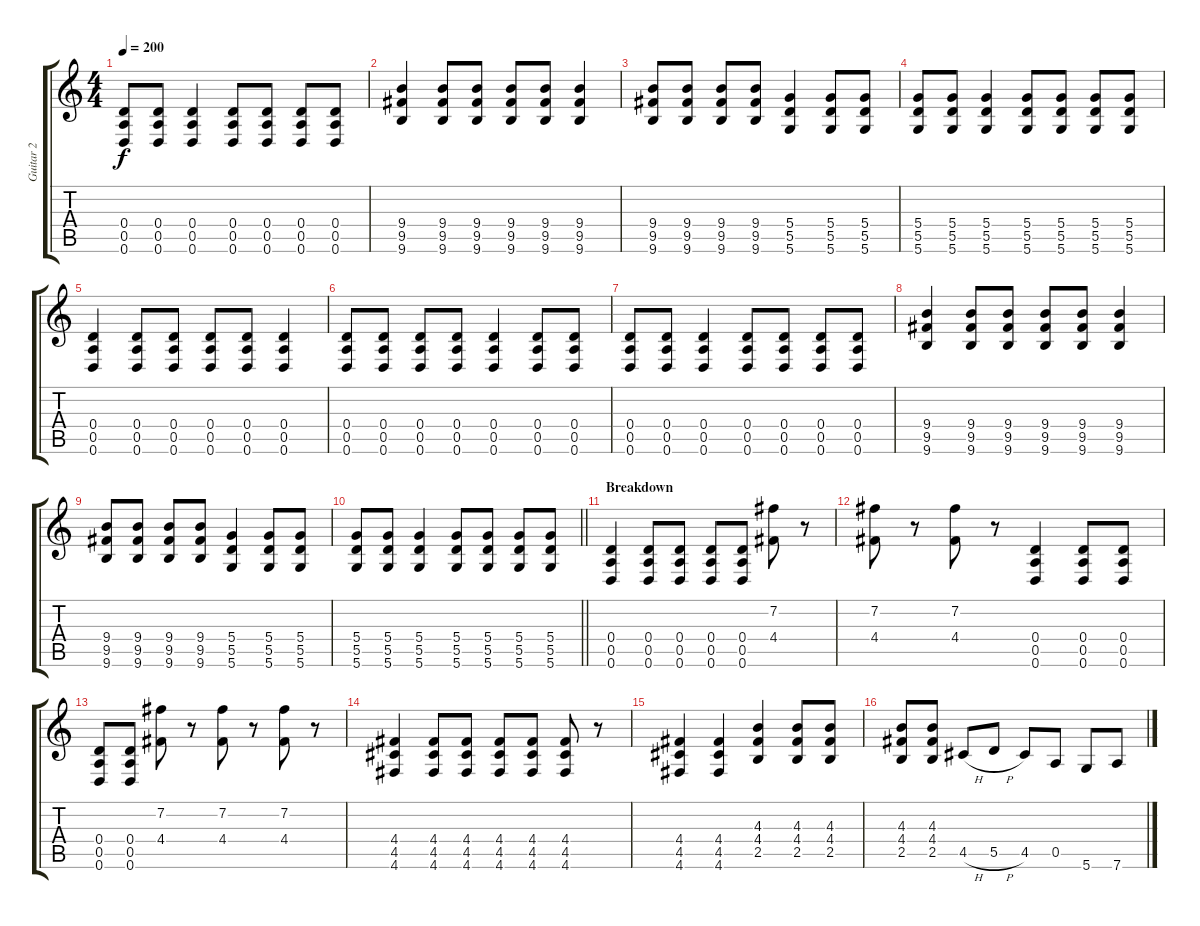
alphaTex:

\track ("Guitar 2" "Guitar 2") {instrument overdrivenguitar}
\staff {score tabs}
\tuning (E4 B3 G3 D3 A2 D2) {hide}
\ts (4 4)
\tempo 200
\clef g2
\ks c
(0.4 0.5 0.6).8{dy f} (0.4 0.5 0.6).8 (0.4 0.5 0.6).4 (0.4 0.5 0.6).8 (0.4 0.5 0.6).8 (0.4 0.5 0.6).8 (0.4 0.5 0.6).8 |
(9.4 9.5 9.6).4 (9.4 9.5 9.6).8 (9.4 9.5 9.6).8 (9.4 9.5 9.6).8 (9.4 9.5 9.6).8 (9.4 9.5 9.6).4 |
(9.4 9.5 9.6).8 (9.4 9.5 9.6).8 (9.4 9.5 9.6).8 (9.4 9.5 9.6).8 (5.4 5.5 5.6).4 (5.4 5.5 5.6).8 (5.4 5.5 5.6).8 |
(5.4 5.5 5.6).8 (5.4 5.5 5.6).8 (5.4 5.5 5.6).4 (5.4 5.5 5.6).8 (5.4 5.5 5.6).8 (5.4 5.5 5.6).8 (5.4 5.5 5.6).8 |
(0.4 0.5 0.6).4 (0.4 0.5 0.6).8 (0.4 0.5 0.6).8 (0.4 0.5 0.6).8 (0.4 0.5 0.6).8 (0.4 0.5 0.6).4 |
(0.4 0.5 0.6).8 (0.4 0.5 0.6).8 (0.4 0.5 0.6).8 (0.4 0.5 0.6).8 (0.4 0.5 0.6).4 (0.4 0.5 0.6).8 (0.4 0.5 0.6).8 |
(0.4 0.5 0.6).8 (0.4 0.5 0.6).8 (0.4 0.5 0.6).4 (0.4 0.5 0.6).8 (0.4 0.5 0.6).8 (0.4 0.5 0.6).8 (0.4 0.5 0.6).8 |
(9.4 9.5 9.6).4 (9.4 9.5 9.6).8 (9.4 9.5 9.6).8 (9.4 9.5 9.6).8 (9.4 9.5 9.6).8 (9.4 9.5 9.6).4 |
(9.4 9.5 9.6).8 (9.4 9.5 9.6).8 (9.4 9.5 9.6).8 (9.4 9.5 9.6).8 (5.4 5.5 5.6).4 (5.4 5.5 5.6).8 (5.4 5.5 5.6).8 |
\barLineRight lightlight
(5.4 5.5 5.6).8 (5.4 5.5 5.6).8 (5.4 5.5 5.6).4 (5.4 5.5 5.6).8 (5.4 5.5 5.6).8 (5.4 5.5 5.6).8 (5.4 5.5 5.6).8 |
\section ("" "Breakdown")
(0.4 0.5 0.6).4 (0.4 0.5 0.6).8 (0.4 0.5 0.6).8 (0.4 0.5 0.6).8 (0.4 0.5 0.6).8 (7.2 4.4).8 r.8 |
(7.2 4.4).8 r.8 (7.2 4.4).8 r.8 (0.4 0.5 0.6).4 (0.4 0.5 0.6).8 (0.4 0.5 0.6).8 |
(0.4 0.5 0.6).8 (0.4 0.5 0.6).8 (7.2 4.4).8 r.8 (7.2 4.4).8 r.8 (7.2 4.4).8 r.8 |
(4.4 4.5 4.6).4 (4.4 4.5 4.6).8 (4.4 4.5 4.6).8 (4.4 4.5 4.6).8 (4.4 4.5 4.6).8 (4.4 4.5 4.6).8 r.8 |
(4.4 4.5 4.6).4 (4.4 4.5 4.6).4 (4.3 4.4 2.5).4 (4.3 4.4 2.5).8 (4.3 4.4 2.5).8 |
(4.3 4.4 2.5).8 (4.3 4.4 2.5).8 4.5{h}.8 5.5{h}.8 4.5.8 0.5.8 5.6.8 7.6.8
